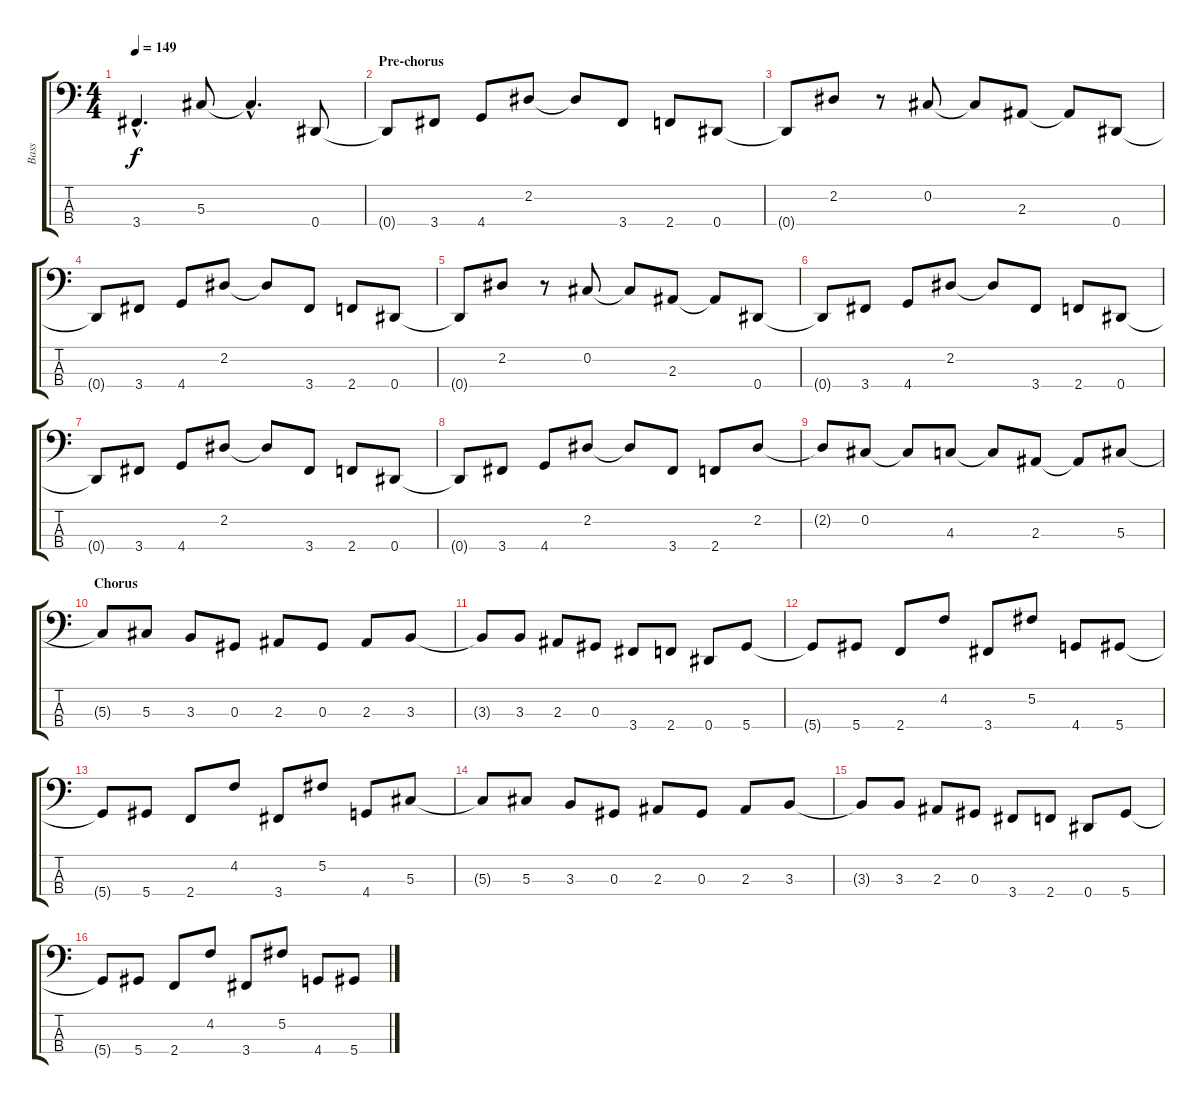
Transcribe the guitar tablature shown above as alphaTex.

\track ("Bass" "Bass") {instrument electricbasspick}
\staff {score tabs}
\tuning (Gb2 Db2 Ab1 Eb1) {hide}
\ts (4 4)
\tempo 149
\clef f4
\ks c
3.4{hac t}.4{d dy f} 5.3.8 5.3{hac t}.4{d} 0.4.8 |
\section ("" "Pre-chorus")
0.4{t}.8 3.4.8 4.4.8 2.2.8 2.2{t}.8 3.4.8 2.4.8 0.4.8 |
0.4{t}.8 2.2.8 r.8 0.2.8 0.2{t}.8 2.3.8 2.3{t}.8 0.4.8 |
0.4{t}.8 3.4.8 4.4.8 2.2.8 2.2{t}.8 3.4.8 2.4.8 0.4.8 |
0.4{t}.8 2.2.8 r.8 0.2.8 0.2{t}.8 2.3.8 2.3{t}.8 0.4.8 |
0.4{t}.8 3.4.8 4.4.8 2.2.8 2.2{t}.8 3.4.8 2.4.8 0.4.8 |
0.4{t}.8 3.4.8 4.4.8 2.2.8 2.2{t}.8 3.4.8 2.4.8 0.4.8 |
0.4{t}.8 3.4.8 4.4.8 2.2.8 2.2{t}.8 3.4.8 2.4.8 2.2.8 |
2.2{t}.8 0.2.8 0.2{t}.8 4.3.8 4.3{t}.8 2.3.8 2.3{t}.8 5.3.8 |
\section ("" "Chorus")
5.3{t}.8 5.3.8 3.3.8 0.3.8 2.3.8 0.3.8 2.3.8 3.3.8 |
3.3{t}.8 3.3.8 2.3.8 0.3.8 3.4.8 2.4.8 0.4.8 5.4.8 |
5.4{t}.8 5.4.8 2.4.8 4.2.8 3.4.8 5.2.8 4.4.8 5.4.8 |
5.4{t}.8 5.4.8 2.4.8 4.2.8 3.4.8 5.2.8 4.4.8 5.3.8 |
5.3{t}.8 5.3.8 3.3.8 0.3.8 2.3.8 0.3.8 2.3.8 3.3.8 |
3.3{t}.8 3.3.8 2.3.8 0.3.8 3.4.8 2.4.8 0.4.8 5.4.8 |
5.4{t}.8 5.4.8 2.4.8 4.2.8 3.4.8 5.2.8 4.4.8 5.4.8
